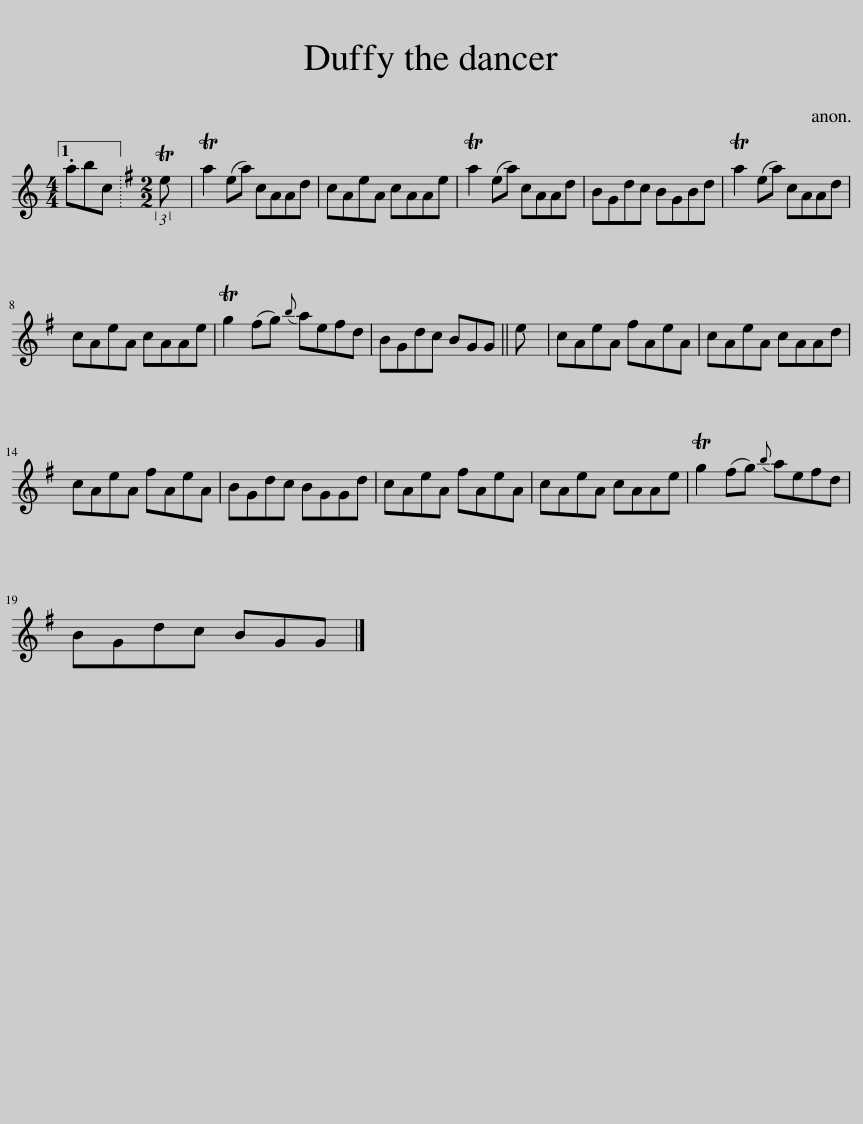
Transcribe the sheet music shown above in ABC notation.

X:1
L:1/8
M:4/4
I:linebreak $
K:C
V:1 treble
V:1
 .abc ||[K:G][M:2/2] (3:2:1Te x/12 | Ta2 (ea) cAAd | cAeA cAAe | Ta2 (ea) cAAd | %5
 BGdc BGBd | Ta2 (ea) cAAd |$ cAeA cAAe | Tg2 (fg){b} aefd | BGdc BGG || %10
 e | cAeA fAeA | cAeA cAAd |$ cAeA fAeA | BGdc BGGd | %15
 cAeA fAeA | cAeA cAAe | Tg2 (fg){b} aefd |$ BGdc BGG |] %19
